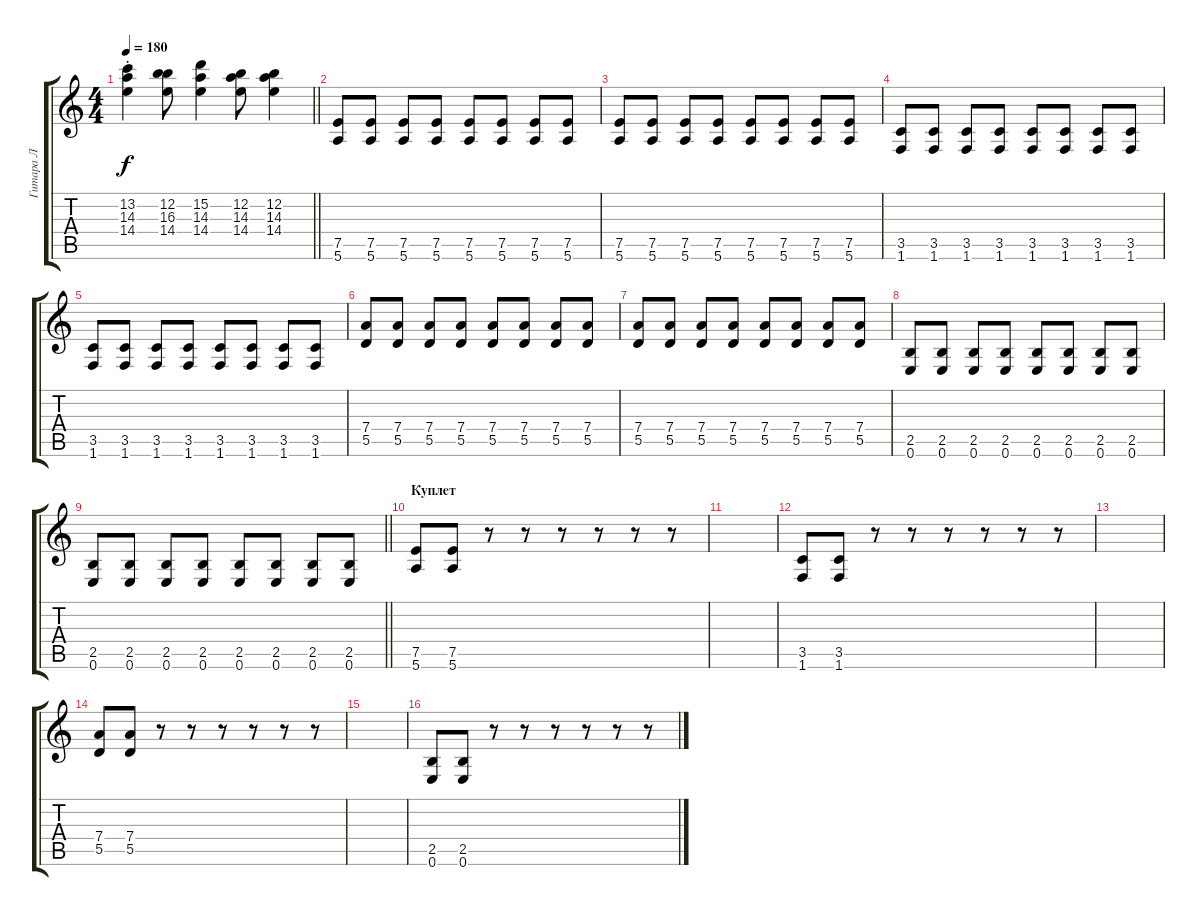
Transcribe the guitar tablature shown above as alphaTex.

\track ("Гитара Л" "Гитара Л") {instrument distortionguitar}
\staff {score tabs}
\tuning (E4 B3 G3 D3 A2 E2) {hide}
\ts (4 4)
\tempo 180
\clef g2
\barLineRight lightlight
\ks c
(13.2{st} 14.3{st} 14.4{st}).4{dy f} (12.2 16.3 14.4).8 (15.2 14.3 14.4).4 (12.2 14.3 14.4).8 (12.2 14.3 14.4).4 |
\section ("" " ")
(7.5 5.6).8 (7.5 5.6).8 (7.5 5.6).8 (7.5 5.6).8 (7.5 5.6).8 (7.5 5.6).8 (7.5 5.6).8 (7.5 5.6).8 |
(7.5 5.6).8 (7.5 5.6).8 (7.5 5.6).8 (7.5 5.6).8 (7.5 5.6).8 (7.5 5.6).8 (7.5 5.6).8 (7.5 5.6).8 |
(3.5 1.6).8 (3.5 1.6).8 (3.5 1.6).8 (3.5 1.6).8 (3.5 1.6).8 (3.5 1.6).8 (3.5 1.6).8 (3.5 1.6).8 |
(3.5 1.6).8 (3.5 1.6).8 (3.5 1.6).8 (3.5 1.6).8 (3.5 1.6).8 (3.5 1.6).8 (3.5 1.6).8 (3.5 1.6).8 |
(7.4 5.5).8 (7.4 5.5).8 (7.4 5.5).8 (7.4 5.5).8 (7.4 5.5).8 (7.4 5.5).8 (7.4 5.5).8 (7.4 5.5).8 |
(7.4 5.5).8 (7.4 5.5).8 (7.4 5.5).8 (7.4 5.5).8 (7.4 5.5).8 (7.4 5.5).8 (7.4 5.5).8 (7.4 5.5).8 |
(2.5 0.6).8 (2.5 0.6).8 (2.5 0.6).8 (2.5 0.6).8 (2.5 0.6).8 (2.5 0.6).8 (2.5 0.6).8 (2.5 0.6).8 |
\barLineRight lightlight
(2.5 0.6).8 (2.5 0.6).8 (2.5 0.6).8 (2.5 0.6).8 (2.5 0.6).8 (2.5 0.6).8 (2.5 0.6).8 (2.5 0.6).8 |
\section ("" "Куплет")
(7.5 5.6).8 (7.5 5.6).8 r.8 r.8 r.8 r.8 r.8 r.8 |
|
(3.5 1.6).8 (3.5 1.6).8 r.8 r.8 r.8 r.8 r.8 r.8 |
|
(7.4 5.5).8 (7.4 5.5).8 r.8 r.8 r.8 r.8 r.8 r.8 |
|
(2.5 0.6).8 (2.5 0.6).8 r.8 r.8 r.8 r.8 r.8 r.8
